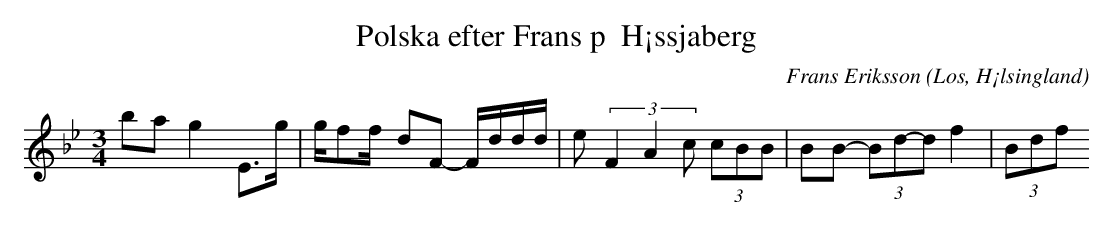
X:1
T:Polska efter Frans p  H¡ssjaberg
O:Los, H¡lsingland
M:3/4
C:Frans Eriksson
K:Bb
ba g2 E>g |g/ff/- dF- F/d/d/d/|e3/3 (3F2A2c (3cBB| BB -(3Bd-d f2|-(3Bdf
